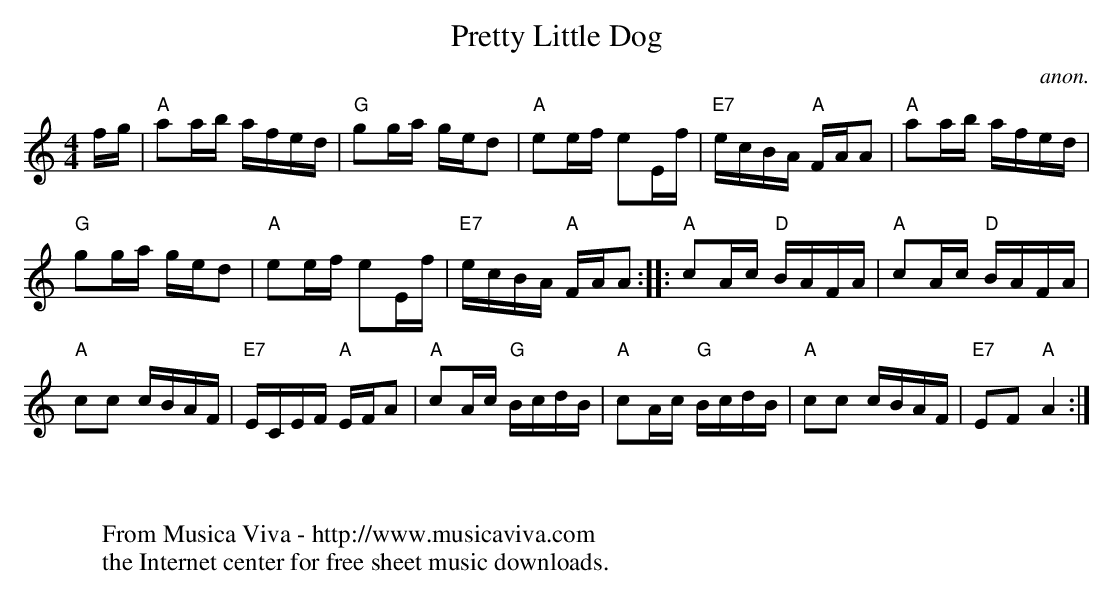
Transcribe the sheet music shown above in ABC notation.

X:1
T:Pretty Little Dog
C:anon.
M:4/4
L:1/4
K:Am
f/4g/4|"A"a/a/4b/4 a/4f/4e/4d/4|"G"g/g/4a/4 g/4e/4d/|"A"e/e/4f/4 e/E/4f/4|\
"E7"e/4c/4B/4A/4 "A"F/4A/4A/|"A"a/a/4b/4 a/4f/4e/4d/4|
"G"g/g/4a/4 g/4e/4d/|"A"e/e/4f/4 e/E/4f/4|\
"E7"e/4c/4B/4A/4 "A"F/4A/4A/::"A"c/A/4c/4"D" B/4A/4F/4A/4|"A"c/A/4c/4"D" B/4A/4F/4A/4|
"A"c/c/ c/4B/4A/4F/4|"E7"E/4C/4E/4F/4 "A"E/4F/4A/|\
"A"c/A/4c/4 "G"B/4c/4d/4B/4|"A"c/A/4c/4 "G"B/4c/4d/4B/4|"A"c/c/ c/4B/4A/4F/4|"E7"E/F/"A"A:|
W:
W:
W:  From Musica Viva - http://www.musicaviva.com
W:  the Internet center for free sheet music downloads.
